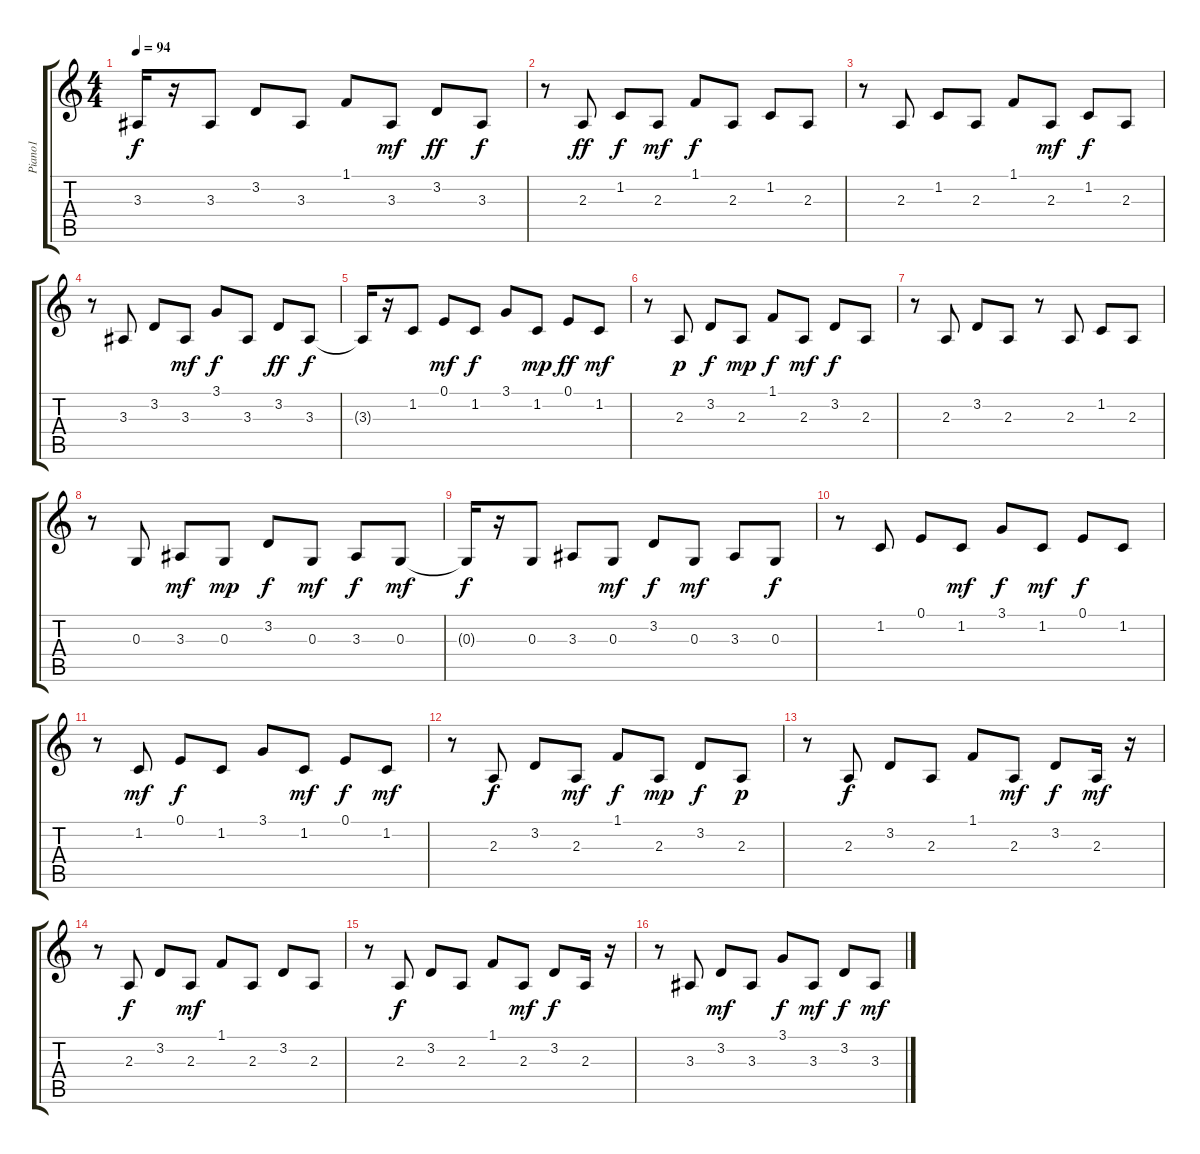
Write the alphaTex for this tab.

\track ("Piano1                  " "Piano1    ") {instrument acousticgrandpiano}
\staff {score tabs}
\tuning (E4 B3 G3 D3 A2 E2) {hide}
\ts (4 4)
\tempo 94
\clef g2
\ks c
3.3{t}.16{dy f} r.16 3.3.8 3.2.8 3.3.8 1.1.8 3.3.8{dy mf} 3.2.8{dy ff} 3.3.8{dy f} |
r.8 2.3.8{dy ff} 1.2.8{dy f} 2.3.8{dy mf} 1.1.8{dy f} 2.3.8 1.2.8 2.3.8 |
r.8 2.3.8 1.2.8 2.3.8 1.1.8 2.3.8{dy mf} 1.2.8{dy f} 2.3.8 |
r.8 3.3.8 3.2.8 3.3.8{dy mf} 3.1.8{dy f} 3.3.8 3.2.8{dy ff} 3.3.8{dy f} |
3.3{t}.16 r.16 1.2.8 0.1.8{dy mf} 1.2.8{dy f} 3.1.8 1.2.8{dy mp} 0.1.8{dy ff} 1.2.8{dy mf} |
r.8 2.3.8{dy p} 3.2.8{dy f} 2.3.8{dy mp} 1.1.8{dy f} 2.3.8{dy mf} 3.2.8{dy f} 2.3.8 |
r.8 2.3.8 3.2.8 2.3.8 r.8 2.3.8 1.2.8 2.3.8 |
r.8 0.3.8 3.3.8{dy mf} 0.3.8{dy mp} 3.2.8{dy f} 0.3.8{dy mf} 3.3.8{dy f} 0.3.8{dy mf} |
0.3{t}.16{dy f} r.16 0.3.8 3.3.8 0.3.8{dy mf} 3.2.8{dy f} 0.3.8{dy mf} 3.3.8 0.3.8{dy f} |
r.8 1.2.8 0.1.8 1.2.8{dy mf} 3.1.8{dy f} 1.2.8{dy mf} 0.1.8{dy f} 1.2.8 |
r.8 1.2.8{dy mf} 0.1.8{dy f} 1.2.8 3.1.8 1.2.8{dy mf} 0.1.8{dy f} 1.2.8{dy mf} |
r.8 2.3.8{dy f} 3.2.8 2.3.8{dy mf} 1.1.8{dy f} 2.3.8{dy mp} 3.2.8{dy f} 2.3.8{dy p} |
r.8 2.3.8{dy f} 3.2.8 2.3.8 1.1.8 2.3.8{dy mf} 3.2.8{dy f} 2.3.16{dy mf} r.16 |
r.8 2.3.8{dy f} 3.2.8 2.3.8{dy mf} 1.1.8 2.3.8 3.2.8 2.3.8 |
r.8 2.3.8{dy f} 3.2.8 2.3.8 1.1.8 2.3.8{dy mf} 3.2.8{dy f} 2.3.16 r.16 |
r.8 3.3.8 3.2.8{dy mf} 3.3.8 3.1.8{dy f} 3.3.8{dy mf} 3.2.8{dy f} 3.3.8{dy mf}
